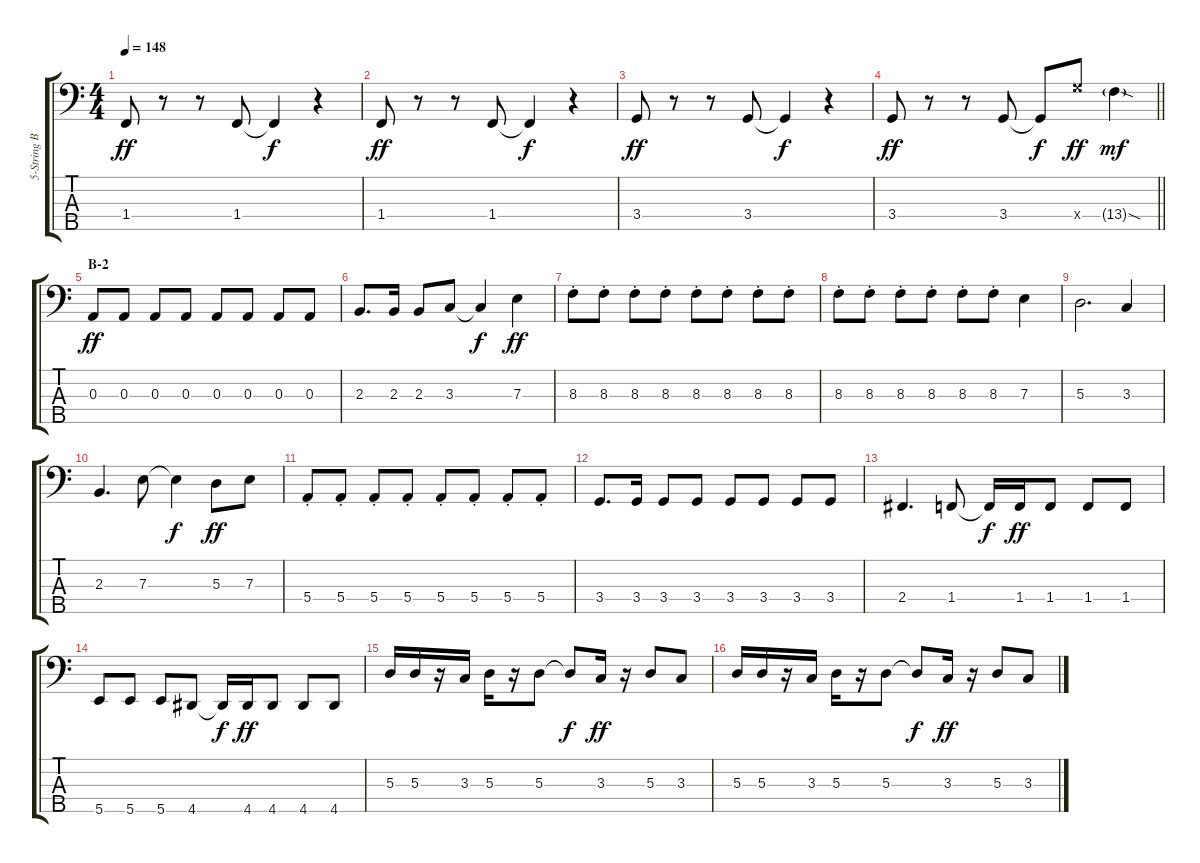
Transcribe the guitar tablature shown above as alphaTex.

\track ("5-String Bass" "5-String B") {instrument electricbasspick}
\staff {score tabs}
\tuning (G2 D2 A1 E1 B0) {hide}
\ts (4 4)
\tempo 148
\clef f4
\ks c
1.4.8{dy ff} r.8 r.8 1.4.8 1.4{t}.4{dy f} r.4 |
1.4.8{dy ff} r.8 r.8 1.4.8 1.4{t}.4{dy f} r.4 |
3.4.8{dy ff} r.8 r.8 3.4.8 3.4{t}.4{dy f} r.4 |
\barLineRight lightlight
3.4.8{dy ff} r.8 r.8 3.4.8 3.4{t}.8{dy f} 15.4{x}.8{dy ff} 13.4{sod g}.4{dy mf} |
\section ("" "B-2")
0.3.8{dy ff} 0.3.8 0.3.8 0.3.8 0.3.8 0.3.8 0.3.8 0.3.8 |
2.3.8{d} 2.3.16 2.3.8 3.3.8 3.3{t}.4{dy f} 7.3.4{dy ff} |
8.3{st}.8 8.3{st}.8 8.3{st}.8 8.3{st}.8 8.3{st}.8 8.3{st}.8 8.3{st}.8 8.3{st}.8 |
8.3{st}.8 8.3{st}.8 8.3{st}.8 8.3{st}.8 8.3{st}.8 8.3{st}.8 7.3.4 |
5.3.2{d} 3.3.4 |
2.3.4{d} 7.3.8 7.3{t}.4{dy f} 5.3.8{dy ff} 7.3.8 |
5.4{st}.8 5.4{st}.8 5.4{st}.8 5.4{st}.8 5.4{st}.8 5.4{st}.8 5.4{st}.8 5.4{st}.8 |
3.4.8{d} 3.4.16 3.4.8 3.4.8 3.4.8 3.4.8 3.4.8 3.4.8 |
2.4.4{d} 1.4.8 1.4{t}.16{dy f} 1.4.16{dy ff} 1.4.8 1.4.8 1.4.8 |
5.5.8 5.5.8 5.5.8 4.5.8 4.5{t}.16{dy f} 4.5.16{dy ff} 4.5.8 4.5.8 4.5.8 |
5.3.16 5.3.16 r.16 3.3.16 5.3.16 r.16 5.3.8 5.3{t}.8{dy f} 3.3.16{dy ff} r.16 5.3.8 3.3.8 |
5.3.16 5.3.16 r.16 3.3.16 5.3.16 r.16 5.3.8 5.3{t}.8{dy f} 3.3.16{dy ff} r.16 5.3.8 3.3.8
